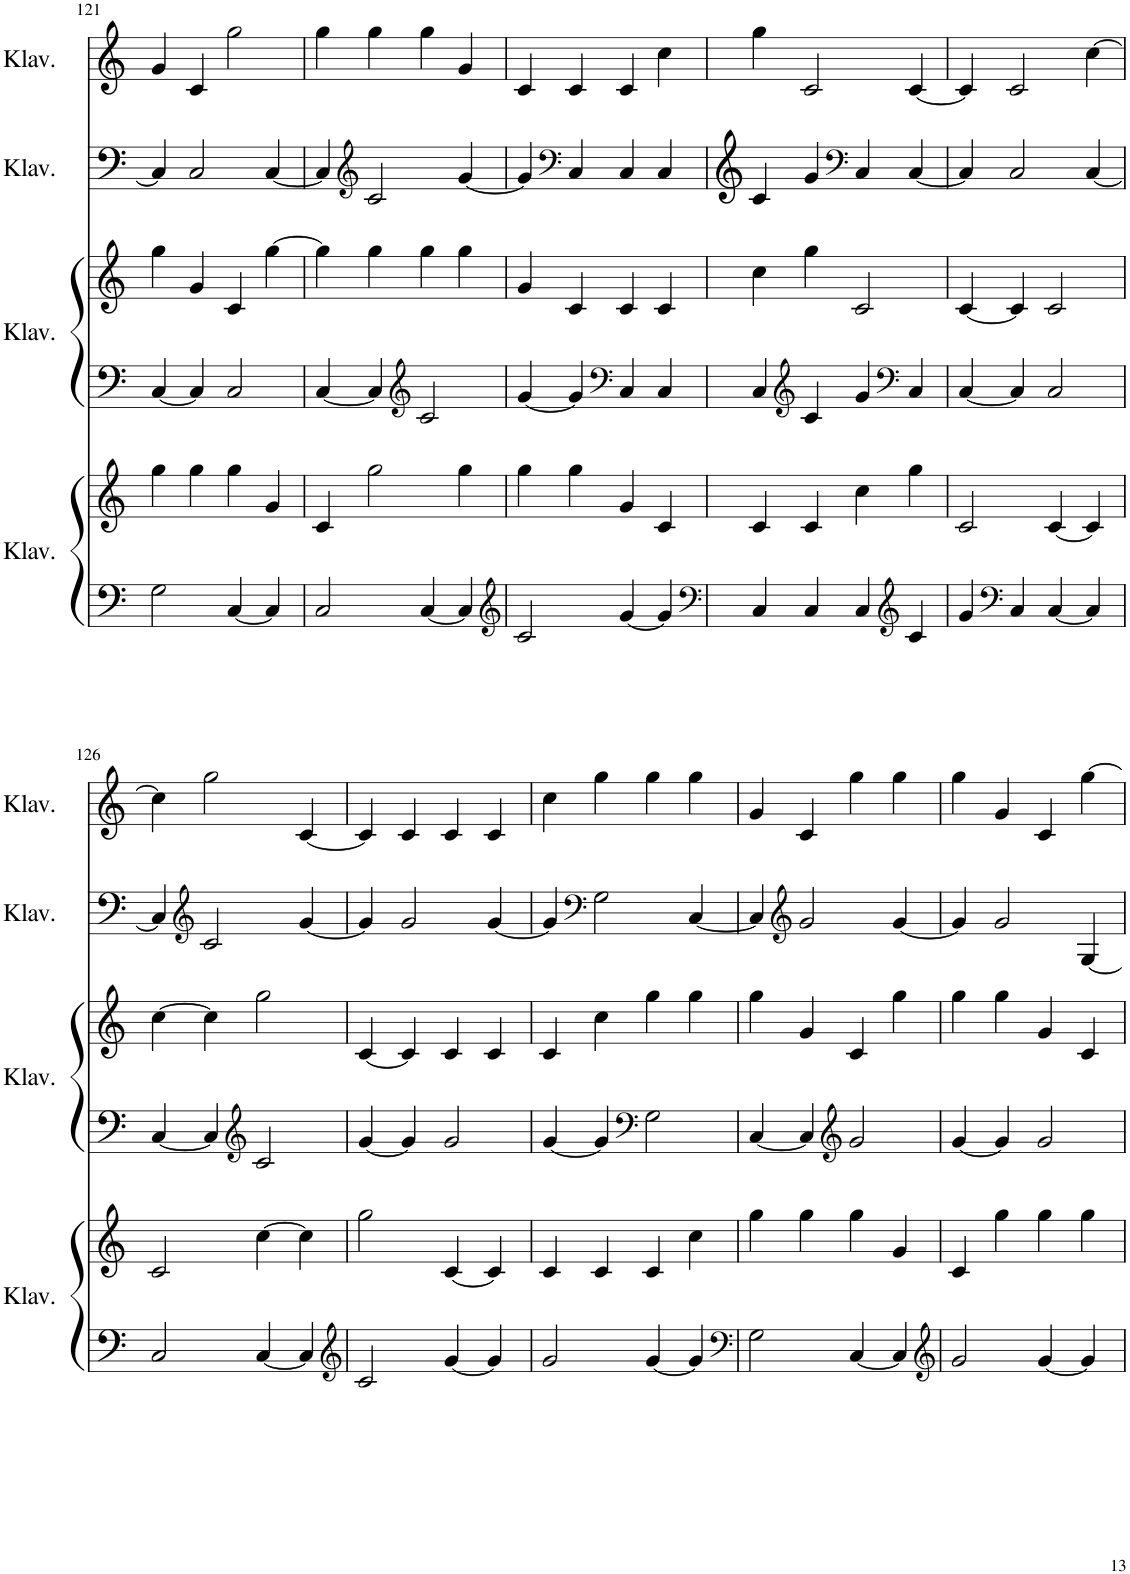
**kern	**kern	**kern	**kern	**kern	**kern
*part4	*part4	*part3	*part3	*part2	*part1
*staff6	*staff5	*staff4	*staff3	*staff2	*staff1
*I"Klavier	*	*I"Klavier	*	*I"Klavier	*I"Klavier
*I'Klav.	*	*I'Klav.	*	*I'Klav.	*I'Klav.
!!LO:PB:g=z
*clefF4	*clefG2	*clefF4	*clefG2	*clefF4	*clefG2
*k[]	*k[]	*k[]	*k[]	*k[]	*k[]
*M4/4	*M4/4	*M4/4	*M4/4	*M4/4	*M4/4
=121	=121	=121	=121	=121	=121
2G\	4gg\	[4C/	4gg\	4C/]	4g/
.	4gg\	4C/]	4g/	2C/	4c/
[4C/	4gg\	2C/	4c/	.	2gg\
4C/]	4g/	.	[4gg\	[4C/	.
=122	=122	=122	=122	=122	=122
2C/	4c/	[4C/	4gg\]	4C/]	4gg\
*	*	*	*	*clefG2	*
.	2gg\	4C/]	4gg\	2c/	4gg\
*	*	*clefG2	*	*	*
[4C/	.	2c/	4gg\	.	4gg\
4C/]	4gg\	.	4gg\	[4g/	4g/
=123	=123	=123	=123	=123	=123
*clefG2	*	*	*	*	*
2c/	4gg\	[4g/	4g/	4g/]	4c/
*	*	*	*	*clefF4	*
.	4gg\	4g/]	4c/	4C/	4c/
*	*	*clefF4	*	*	*
[4g/	4g/	4C/	4c/	4C/	4c/
4g/]	4c/	4C/	4c/	4C/	4cc\
=124	=124	=124	=124	=124	=124
*clefF4	*	*	*	*	*
4C/	4c/	4C/	4cc\	4c/	4gg\
*	*	*clefG2	*	*	*
4C/	4c/	4c/	4gg\	4g/	2c/
*	*	*	*	*clefF4	*
4C/	4cc\	4g/	2c/	4C/	.
*clefG2	*	*clefF4	*	*	*
4c/	4gg\	4C/	.	[4C/	[4c/
=125	=125	=125	=125	=125	=125
4g/	2c/	[4C/	[4c/	4C/]	4c/]
*clefF4	*	*	*	*	*
4C/	.	4C/]	4c/]	2C/	2c/
[4C/	[4c/	2C/	2c/	.	.
4C/]	4c/]	.	.	[4C/	[4cc\
!!LO:LB:g=z
=126	=126	=126	=126	=126	=126
2C/	2c/	[4C/	[4cc\	4C/]	4cc\]
*	*	*	*	*clefG2	*
.	.	4C/]	4cc\]	2c/	2gg\
*	*	*clefG2	*	*	*
[4C/	[4cc\	2c/	2gg\	.	.
4C/]	4cc\]	.	.	[4g/	[4c/
=127	=127	=127	=127	=127	=127
*clefG2	*	*	*	*	*
2c/	2gg\	[4g/	[4c/	4g/]	4c/]
.	.	4g/]	4c/]	2g/	4c/
[4g/	[4c/	2g/	4c/	.	4c/
4g/]	4c/]	.	4c/	[4g/	4c/
=128	=128	=128	=128	=128	=128
2g/	4c/	[4g/	4c/	4g/]	4cc\
*	*	*	*	*clefF4	*
.	4c/	4g/]	4cc\	2G\	4gg\
*	*	*clefF4	*	*	*
[4g/	4c/	2G\	4gg\	.	4gg\
4g/]	4cc\	.	4gg\	[4C/	4gg\
=129	=129	=129	=129	=129	=129
*clefF4	*	*	*	*	*
2G\	4gg\	[4C/	4gg\	4C/]	4g/
*	*	*	*	*clefG2	*
.	4gg\	4C/]	4g/	2g/	4c/
*	*	*clefG2	*	*	*
[4C/	4gg\	2g/	4c/	.	4gg\
4C/]	4g/	.	4gg\	[4g/	4gg\
=130	=130	=130	=130	=130	=130
*clefG2	*	*	*	*	*
2g/	4c/	[4g/	4gg\	4g/]	4gg\
.	4gg\	4g/]	4gg\	2g/	4g/
[4g/	4gg\	2g/	4g/	.	4c/
4g/]	4gg\	.	4c/	[4G/	[4gg\
=	=	=	=	=	=
*-	*-	*-	*-	*-	*-
